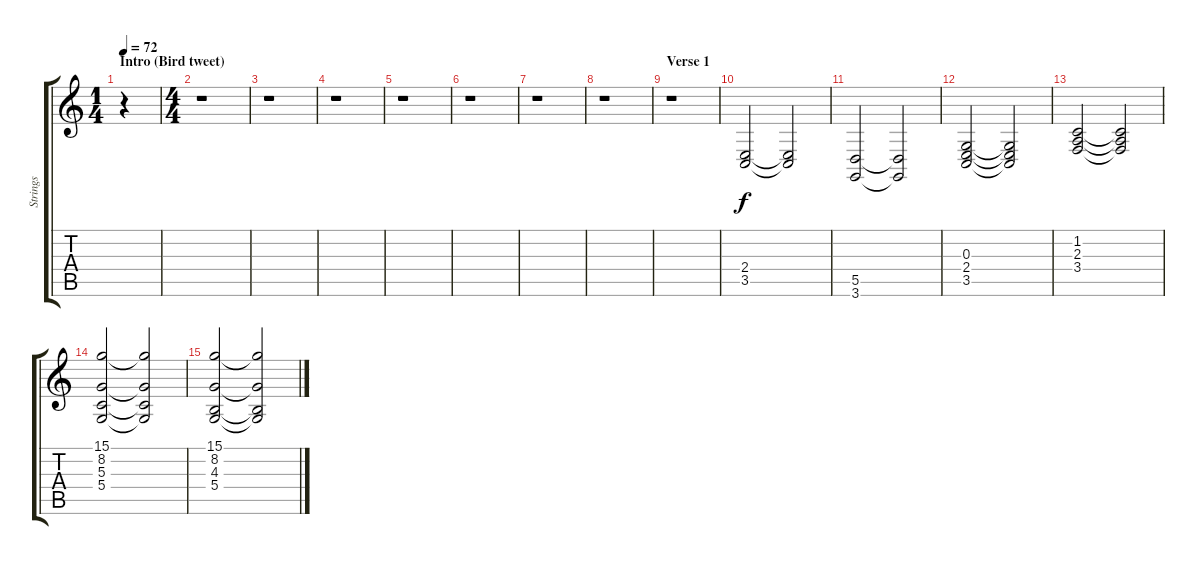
\track ("Strings" "Strings") {instrument stringensemble1}
\staff {score tabs}
\tuning (E4 B3 G3 D3 A2 E2) {hide}
\ts (1 4)
\section ("" "Intro (Bird tweet)")
\tempo 72
\clef g2
\ks c
r.4{dy f instrument stringensemble1} |
\ts (4 4)
r.1 |
r.1 |
r.1 |
r.1 |
r.1 |
r.1 |
r.1 |
\section ("" "Verse 1")
r.1 |
(2.4 3.5).2{volume 12} (2.4{t} 3.5{t}).2{volume 6} |
(5.5 3.6).2{volume 12} (5.5{t} 3.6{t}).2{volume 6} |
(0.3 2.4 3.5).2{volume 12} (0.3{t} 2.4{t} 3.5{t}).2{volume 6} |
(1.2 2.3 3.4).2{volume 12} (1.2{t} 2.3{t} 3.4{t}).2{volume 3} |
(15.1 8.2 5.3 5.4).2{volume 12} (15.1{t} 8.2{t} 5.3{t} 5.4{t}).2{volume 6} |
(15.1 8.2 4.3 5.4).2{volume 12} (15.1{t} 8.2{t} 4.3{t} 5.4{t}).2{volume 0}
